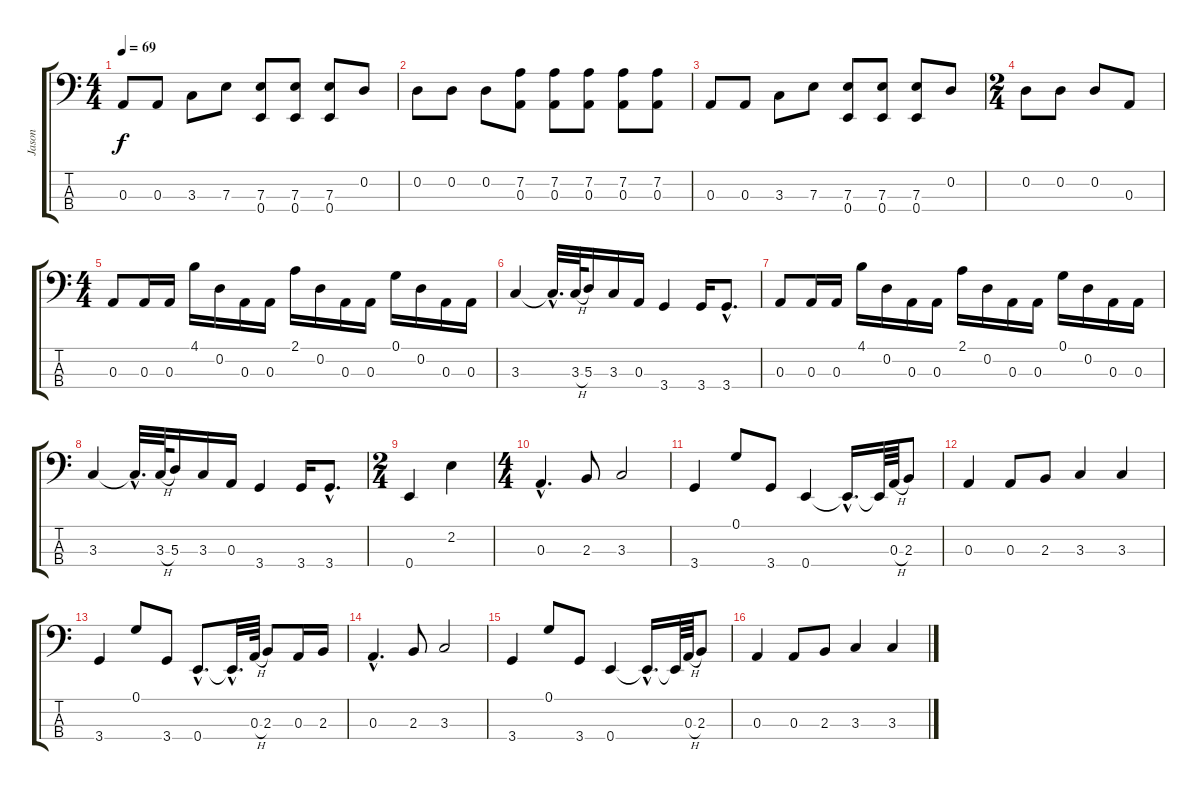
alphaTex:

\track ("Jason" "Jason") {instrument electricbasspick}
\staff {score tabs}
\tuning (G2 D2 A1 E1) {hide}
\ts (4 4)
\tempo 69
\clef f4
\ks c
0.3.8{dy f} 0.3.8 3.3.8 7.3.8 (7.3 0.4).8 (7.3 0.4).8 (7.3 0.4).8 0.2.8 |
0.2.8 0.2.8 0.2.8 (7.2 0.3).8 (7.2 0.3).8 (7.2 0.3).8 (7.2 0.3).8 (7.2 0.3).8 |
0.3.8 0.3.8 3.3.8 7.3.8 (7.3 0.4).8 (7.3 0.4).8 (7.3 0.4).8 0.2.8 |
\ts (2 4)
0.2.8 0.2.8 0.2.8 0.3.8 |
\ts (4 4)
0.3.8 0.3.16 0.3.16 4.1.16 0.2.16 0.3.16 0.3.16 2.1.16 0.2.16 0.3.16 0.3.16 0.1.16 0.2.16 0.3.16 0.3.16 |
3.3.4 3.3{hac t}.32{d} 3.3{h}.64 5.3.16 3.3.16 0.3.16 3.4.4 3.4.16 3.4{hac}.8{d} |
0.3.8 0.3.16 0.3.16 4.1.16 0.2.16 0.3.16 0.3.16 2.1.16 0.2.16 0.3.16 0.3.16 0.1.16 0.2.16 0.3.16 0.3.16 |
3.3.4 3.3{hac t}.32{d} 3.3{h}.64 5.3.16 3.3.16 0.3.16 3.4.4 3.4.16 3.4{hac}.8{d} |
\ts (2 4)
0.4.4 2.2.4 |
\ts (4 4)
0.3{hac}.4{d} 2.3.8 3.3.2 |
3.4.4 0.1.8 3.4.8 0.4.4 0.4{hac t}.16{d} 0.4{t}.64 0.3{h}.64 2.3.8 |
0.3.4 0.3.8 2.3.8 3.3.4 3.3.4 |
3.4.4 0.1.8 3.4.8 0.4{hac}.8{d} 0.4{hac t}.32{d} 0.3{h}.64 2.3.8 0.3.16 2.3.16 |
0.3{hac}.4{d} 2.3.8 3.3.2 |
3.4.4 0.1.8 3.4.8 0.4.4 0.4{hac t}.16{d} 0.4{t}.64 0.3{h}.64 2.3.8 |
0.3.4 0.3.8 2.3.8 3.3.4 3.3.4
